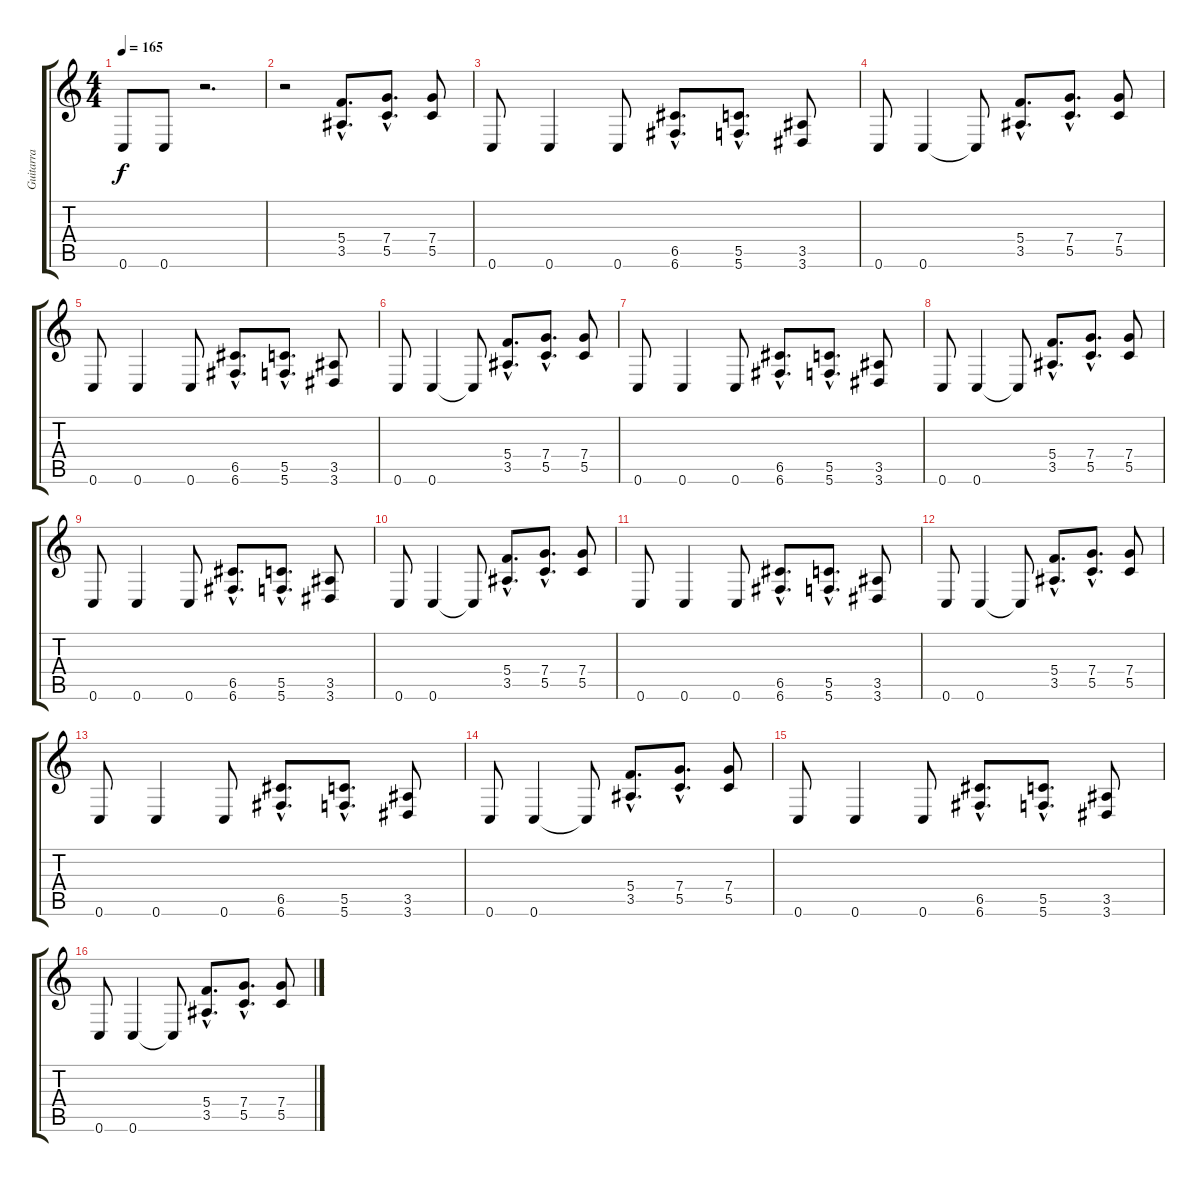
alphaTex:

\track ("Guitarra" "Guitarra") {instrument distortionguitar}
\staff {score tabs}
\tuning (D4 A3 F3 C3 G2 C2) {hide}
\ts (4 4)
\tempo 165
\clef g2
\ks c
0.6.8{dy f} 0.6.8 r.2{d} |
r.2 (5.4{hac} 3.5{hac}).8{d} (7.4{hac} 5.5{hac}).8{d} (7.4 5.5).8 |
0.6.8 0.6.4 0.6.8 (6.5{hac} 6.6{hac}).8{d} (5.5{hac} 5.6{hac}).8{d} (3.5 3.6).8 |
0.6.8 0.6.4 0.6{t}.8 (5.4{hac} 3.5{hac}).8{d} (7.4{hac} 5.5{hac}).8{d} (7.4 5.5).8 |
0.6.8 0.6.4 0.6.8 (6.5{hac} 6.6{hac}).8{d} (5.5{hac} 5.6{hac}).8{d} (3.5 3.6).8 |
0.6.8 0.6.4 0.6{t}.8 (5.4{hac} 3.5{hac}).8{d} (7.4{hac} 5.5{hac}).8{d} (7.4 5.5).8 |
0.6.8 0.6.4 0.6.8 (6.5{hac} 6.6{hac}).8{d} (5.5{hac} 5.6{hac}).8{d} (3.5 3.6).8 |
0.6.8 0.6.4 0.6{t}.8 (5.4{hac} 3.5{hac}).8{d} (7.4{hac} 5.5{hac}).8{d} (7.4 5.5).8 |
0.6.8 0.6.4 0.6.8 (6.5{hac} 6.6{hac}).8{d} (5.5{hac} 5.6{hac}).8{d} (3.5 3.6).8 |
0.6.8 0.6.4 0.6{t}.8 (5.4{hac} 3.5{hac}).8{d} (7.4{hac} 5.5{hac}).8{d} (7.4 5.5).8 |
0.6.8 0.6.4 0.6.8 (6.5{hac} 6.6{hac}).8{d} (5.5{hac} 5.6{hac}).8{d} (3.5 3.6).8 |
0.6.8 0.6.4 0.6{t}.8 (5.4{hac} 3.5{hac}).8{d} (7.4{hac} 5.5{hac}).8{d} (7.4 5.5).8 |
0.6.8 0.6.4 0.6.8 (6.5{hac} 6.6{hac}).8{d} (5.5{hac} 5.6{hac}).8{d} (3.5 3.6).8 |
0.6.8 0.6.4 0.6{t}.8 (5.4{hac} 3.5{hac}).8{d} (7.4{hac} 5.5{hac}).8{d} (7.4 5.5).8 |
0.6.8 0.6.4 0.6.8 (6.5{hac} 6.6{hac}).8{d} (5.5{hac} 5.6{hac}).8{d} (3.5 3.6).8 |
0.6.8 0.6.4 0.6{t}.8 (5.4{hac} 3.5{hac}).8{d} (7.4{hac} 5.5{hac}).8{d} (7.4 5.5).8
